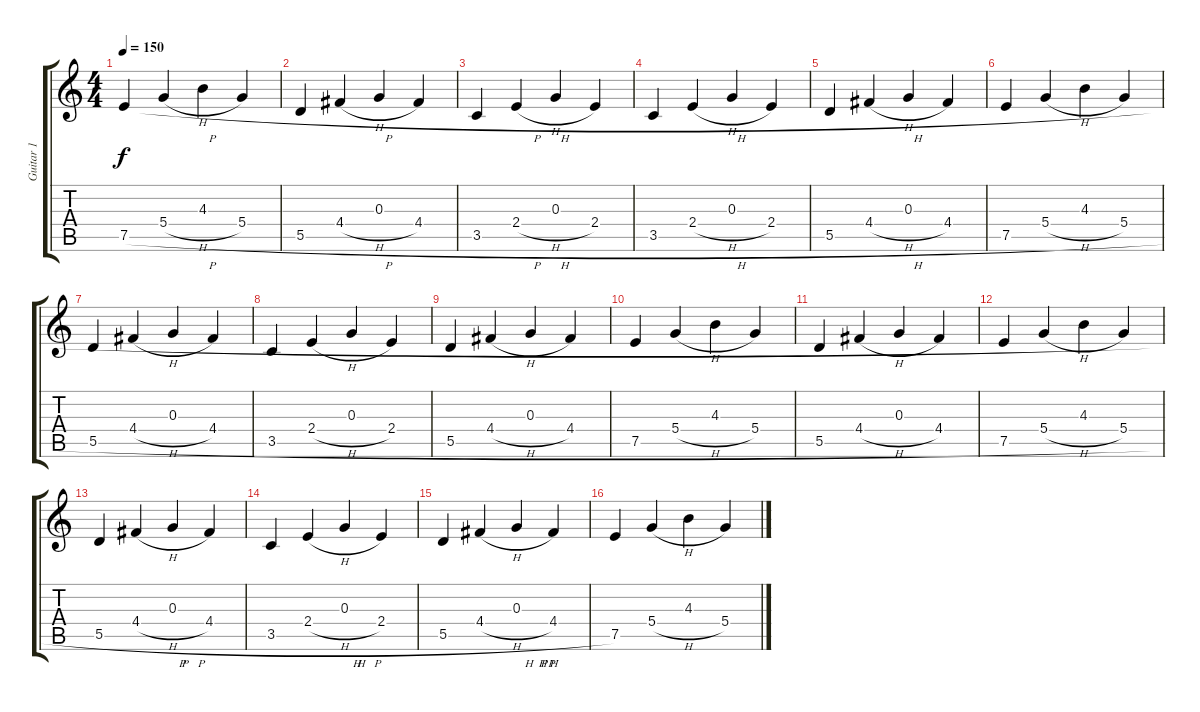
\track ("Guitar 1" "Guitar 1") {instrument electricguitarmuted}
\staff {score tabs}
\tuning (E4 B3 G3 D3 A2 E2) {hide}
\ts (4 4)
\tempo 150
\clef g2
\ks c
7.5{h}.4{dy f} 5.4{h}.4 4.3.4 5.4.4 |
5.5{h}.4 4.4{h}.4 0.3.4 4.4.4 |
3.5{h}.4 2.4{h}.4 0.3.4 2.4.4 |
3.5{h}.4 2.4{h}.4 0.3.4 2.4.4 |
5.5{h}.4 4.4{h}.4 0.3.4 4.4.4 |
7.5{h}.4 5.4{h}.4 4.3.4 5.4.4 |
5.5{h}.4 4.4{h}.4 0.3.4 4.4.4 |
3.5{h}.4 2.4{h}.4 0.3.4 2.4.4 |
5.5{h}.4 4.4{h}.4 0.3.4 4.4.4 |
7.5{h}.4 5.4{h}.4 4.3.4 5.4.4 |
5.5{h}.4 4.4{h}.4 0.3.4 4.4.4 |
7.5{h}.4 5.4{h}.4 4.3.4 5.4.4 |
5.5{h}.4 4.4{h}.4 0.3.4 4.4.4 |
3.5{h}.4 2.4{h}.4 0.3.4 2.4.4 |
5.5{h}.4 4.4{h}.4 0.3.4 4.4.4 |
7.5{h}.4 5.4{h}.4 4.3.4 5.4.4
